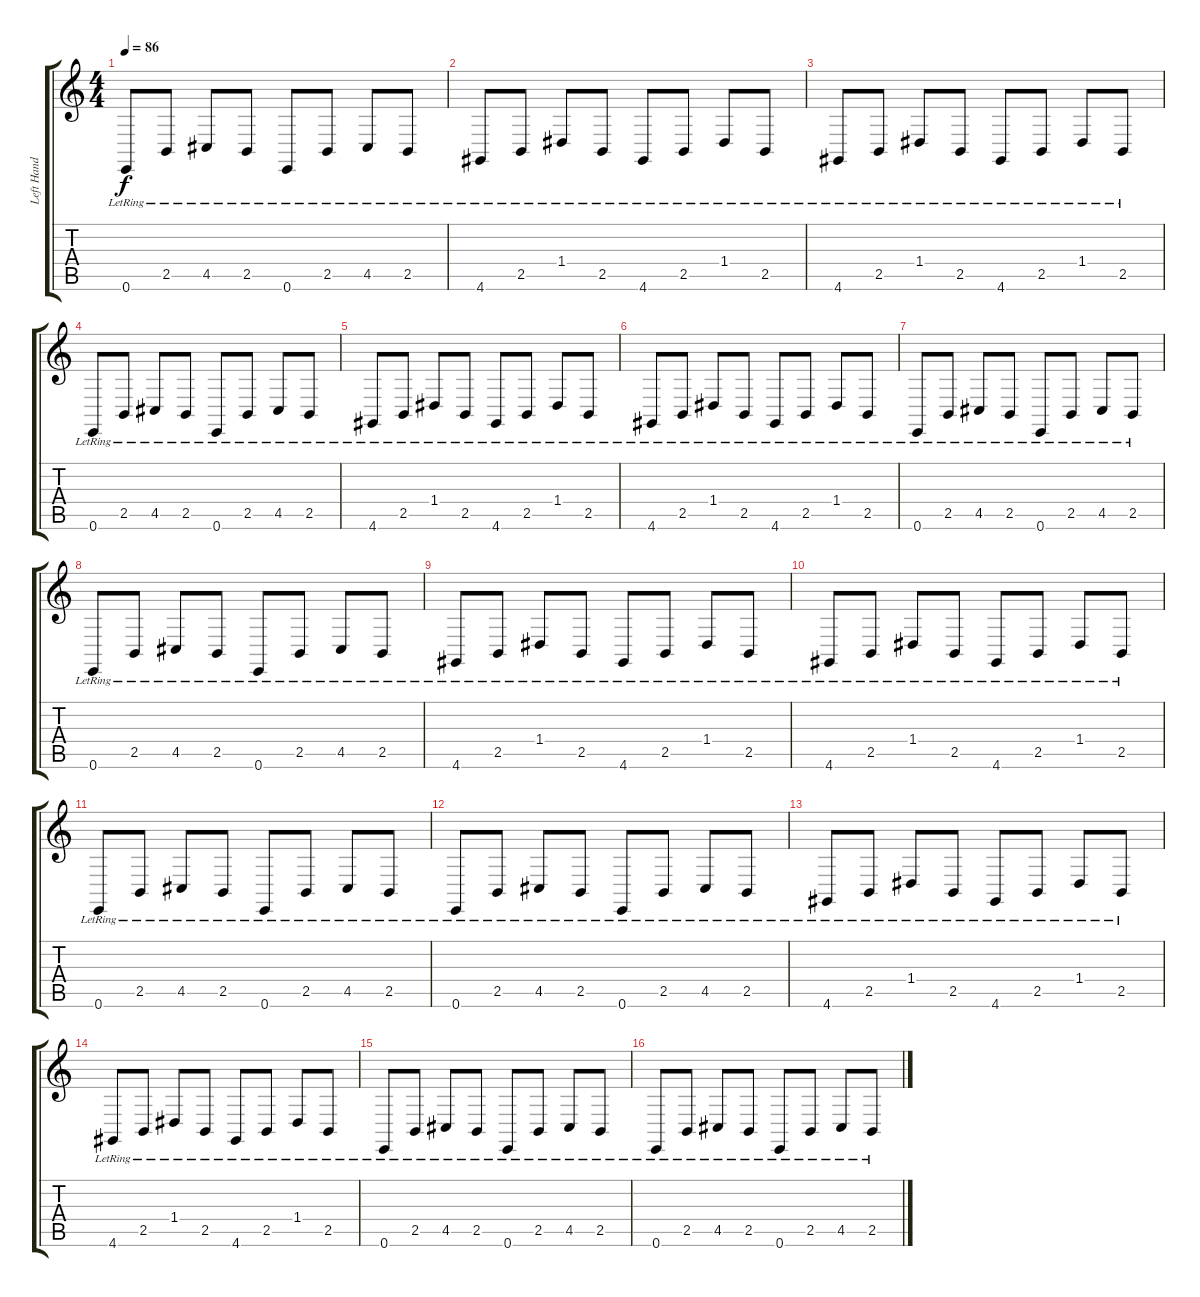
\track ("Left Hand" "Left Hand") {instrument acousticgrandpiano}
\staff {score tabs}
\tuning (E4 B3 G3 D3 A2 E2) {hide}
\ts (4 4)
\tempo 86
\clef g2
\ks c
0.6{lr}.8{dy f} 2.5{lr}.8 4.5{lr}.8 2.5{lr}.8 0.6{lr}.8 2.5{lr}.8 4.5{lr}.8 2.5{lr}.8 |
4.6{lr}.8 2.5{lr}.8 1.4{lr}.8 2.5{lr}.8 4.6{lr}.8 2.5{lr}.8 1.4{lr}.8 2.5{lr}.8 |
4.6{lr}.8 2.5{lr}.8 1.4{lr}.8 2.5{lr}.8 4.6{lr}.8 2.5{lr}.8 1.4{lr}.8 2.5{lr}.8 |
0.6{lr}.8 2.5{lr}.8 4.5{lr}.8 2.5{lr}.8 0.6{lr}.8 2.5{lr}.8 4.5{lr}.8 2.5{lr}.8 |
4.6{lr}.8 2.5{lr}.8 1.4{lr}.8 2.5{lr}.8 4.6{lr}.8 2.5{lr}.8 1.4{lr}.8 2.5{lr}.8 |
4.6{lr}.8 2.5{lr}.8 1.4{lr}.8 2.5{lr}.8 4.6{lr}.8 2.5{lr}.8 1.4{lr}.8 2.5{lr}.8 |
0.6{lr}.8 2.5{lr}.8 4.5{lr}.8 2.5{lr}.8 0.6{lr}.8 2.5{lr}.8 4.5{lr}.8 2.5{lr}.8 |
0.6{lr}.8 2.5{lr}.8 4.5{lr}.8 2.5{lr}.8 0.6{lr}.8 2.5{lr}.8 4.5{lr}.8 2.5{lr}.8 |
4.6{lr}.8 2.5{lr}.8 1.4{lr}.8 2.5{lr}.8 4.6{lr}.8 2.5{lr}.8 1.4{lr}.8 2.5{lr}.8 |
4.6{lr}.8 2.5{lr}.8 1.4{lr}.8 2.5{lr}.8 4.6{lr}.8 2.5{lr}.8 1.4{lr}.8 2.5{lr}.8 |
0.6{lr}.8 2.5{lr}.8 4.5{lr}.8 2.5{lr}.8 0.6{lr}.8 2.5{lr}.8 4.5{lr}.8 2.5{lr}.8 |
0.6{lr}.8 2.5{lr}.8 4.5{lr}.8 2.5{lr}.8 0.6{lr}.8 2.5{lr}.8 4.5{lr}.8 2.5{lr}.8 |
4.6{lr}.8 2.5{lr}.8 1.4{lr}.8 2.5{lr}.8 4.6{lr}.8 2.5{lr}.8 1.4{lr}.8 2.5{lr}.8 |
4.6{lr}.8 2.5{lr}.8 1.4{lr}.8 2.5{lr}.8 4.6{lr}.8 2.5{lr}.8 1.4{lr}.8 2.5{lr}.8 |
0.6{lr}.8 2.5{lr}.8 4.5{lr}.8 2.5{lr}.8 0.6{lr}.8 2.5{lr}.8 4.5{lr}.8 2.5{lr}.8 |
0.6{lr}.8 2.5{lr}.8 4.5{lr}.8 2.5{lr}.8 0.6{lr}.8 2.5{lr}.8 4.5{lr}.8 2.5{lr}.8
